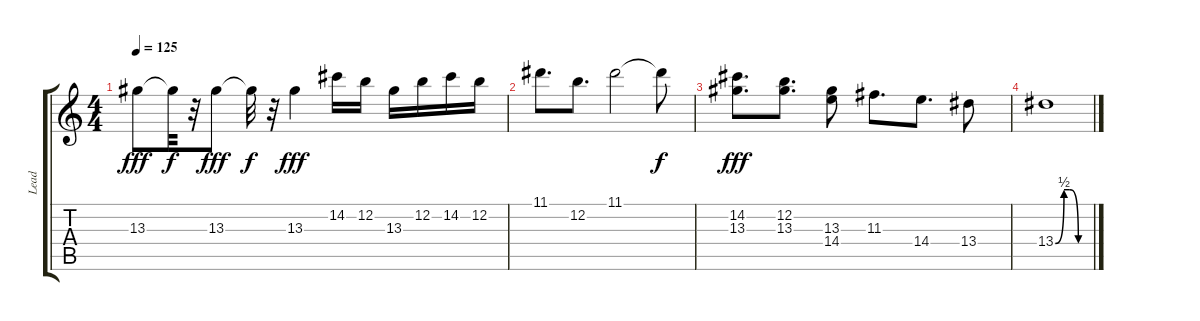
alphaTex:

\track ("Lead" "Lead") {instrument overdrivenguitar}
\staff {score tabs}
\tuning (E4 B3 G3 D3 A2 E2) {hide}
\ts (4 4)
\tempo 125
\clef g2
\ks c
13.3.8{dy fff} 13.3{t}.32{dy f} r.32 13.3.8{dy fff} 13.3{t}.32{dy f} r.32 13.3.4{dy fff} 14.2.16 12.2.16 13.3.16 12.2.16 14.2.16 12.2.16 |
11.1.8{d} 12.2.8{d} 11.1.2 11.1{t}.8{dy f} |
(14.2 13.3).8{d dy fff} (12.2 13.3).8{d} (13.3 14.4).8 11.3.8{d} 14.4.8{d} 13.4.8 |
13.4{be (custom 0 0 15 2 25 2 40 0 45 0 60 0)}.1
